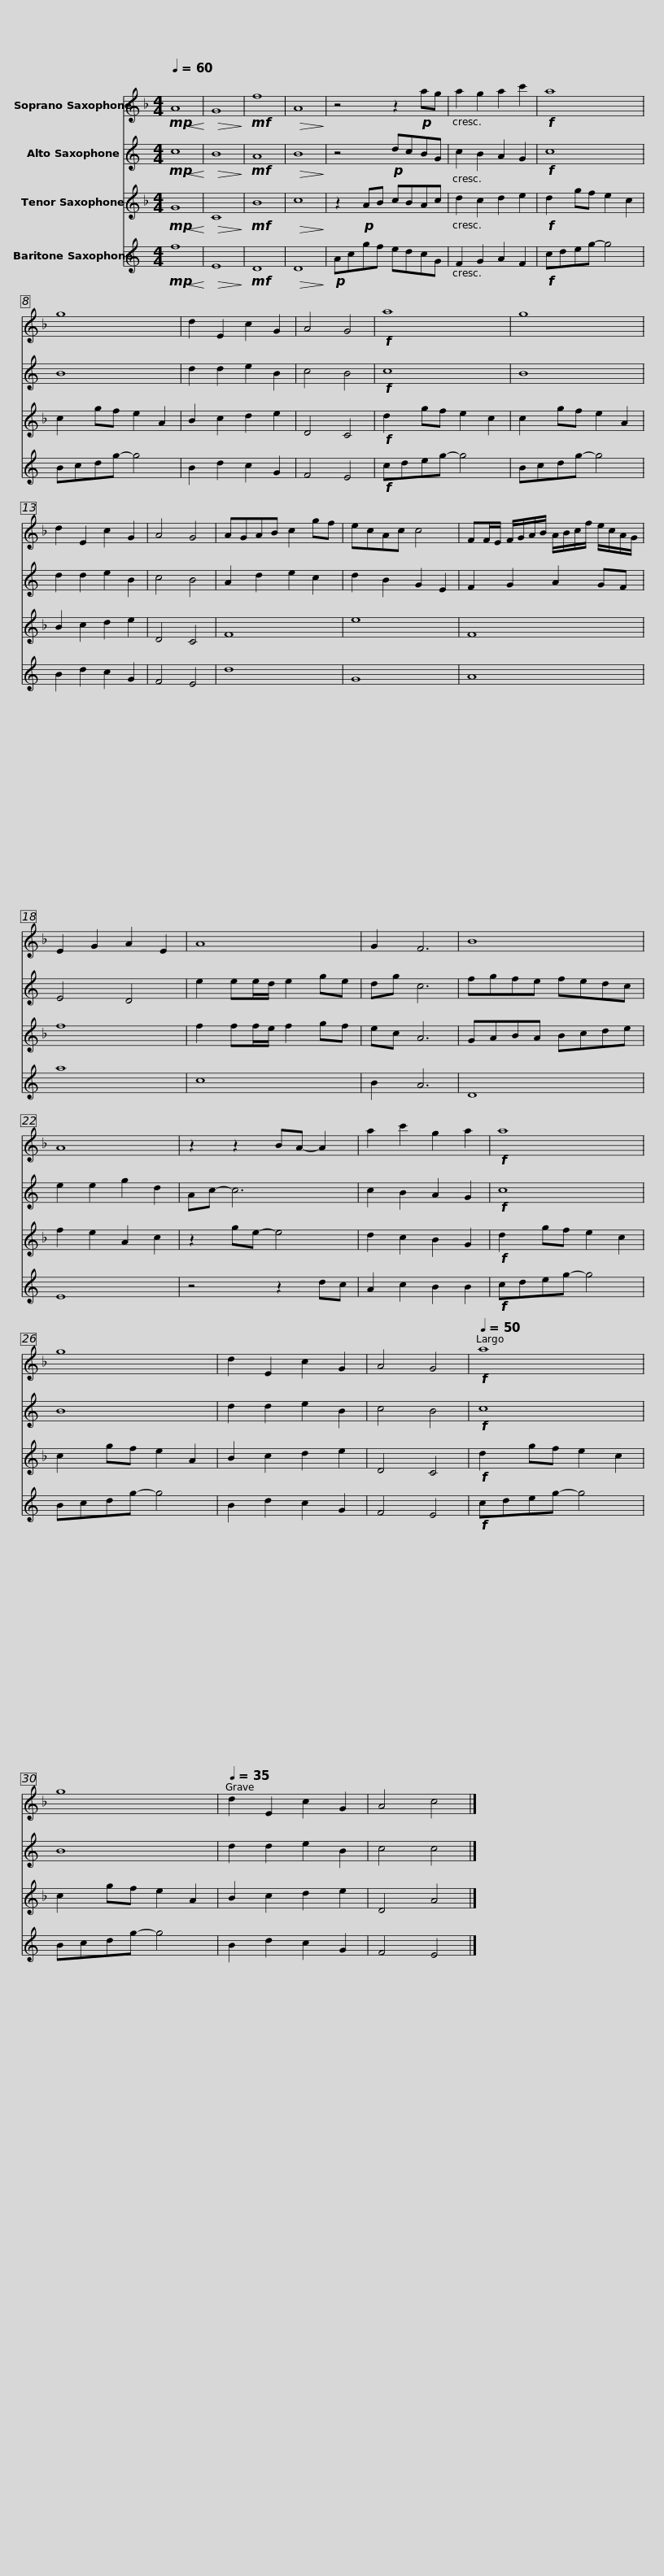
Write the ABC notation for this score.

X:1
%%score 1 2 3 4
L:1/8
Q:1/4=60
M:4/4
I:linebreak $
K:none
V:1 treble transpose=-2
V:2 treble transpose=-9
V:3 treble transpose=-14
V:4 treble transpose=-21
V:1
[K:F]!mp!!<(! A8!<)! |!>(! G8!>)! |!mf! f8 |!>(! A8!>)! | z4 z2!p! ag | %5
 a2 g2 a2 c'2 |!f! a8 | g8 |$ d2 E2 c2 G2 | A4 G4 | %10
!f! a8 | g8 | d2 E2 c2 G2 | A4 G4 | AGAB c2 gf | %15
 ecAc c4 |$ FF/E/ F/G/A/B/ A/B/c/f/ e/c/A/G/ | E2 G2 A2 E2 | A8 | G2 F6 | %20
 B8 | A8 |$ z2 z2 BA- A2 | a2 c'2 g2 a2 |!f! a8 | %25
 g8 | d2 E2 c2 G2 | A4 G4 |!f![Q:1/4=50] a8 |$ g8 | %30
[Q:1/4=35] d2 E2 c2 G2 | A4 c4 |] %32
V:2
[K:C]!mp!!<(! c8!<)! |!>(! B8!>)! |!mf! A8 |!>(! B8!>)! | z4!p! dcBG | %5
 c2 B2 A2 G2 |!f! c8 | B8 |$ d2 d2 e2 B2 | c4 B4 | %10
!f! c8 | B8 | d2 d2 e2 B2 | c4 B4 | A2 d2 e2 c2 | %15
 d2 B2 G2 E2 |$ F2 G2 A2 GF | E4 D4 | e2 ee/d/ e2 ge | dg c6 | %20
 fgfe fedc | e2 e2 g2 d2 |$ Ac- c6 | c2 B2 A2 G2 |!f! c8 | %25
 B8 | d2 d2 e2 B2 | c4 B4 |!f! c8 |$ B8 | %30
 d2 d2 e2 B2 | c4 c4 |] %32
V:3
[K:F]!mp!!<(! G8!<)! |!>(! C8!>)! |!mf! B8 |!>(! c8!>)! | z2!p! AB cBAc | %5
 d2 c2 d2 e2 |!f! d2 gf e2 c2 | c2 gf e2 A2 |$ B2 c2 d2 e2 | D4 C4 | %10
!f! d2 gf e2 c2 | c2 gf e2 A2 | B2 c2 d2 e2 | D4 C4 | F8 | %15
 e8 |$ F8 | f8 | f2 ff/e/ f2 gf | ec A6 | %20
 GABA Bcde | f2 e2 A2 c2 |$ z2 ge- e4 | d2 c2 B2 G2 |!f! d2 gf e2 c2 | %25
 c2 gf e2 A2 | B2 c2 d2 e2 | D4 C4 |!f! d2 gf e2 c2 |$ c2 gf e2 A2 | %30
 B2 c2 d2 e2 | D4 A4 |] %32
V:4
[K:C]!mp!!<(! f8!<)! |!>(! E8!>)! |!mf! D8 |!>(! D8!>)! |!p! Acgf edcG | %5
 F2 G2 A2 F2 |!f! cdeg- g4 | Bcdg- g4 |$ B2 d2 c2 G2 | F4 E4 | %10
!f! cdeg- g4 | Bcdg- g4 | B2 d2 c2 G2 | F4 E4 | d8 | %15
 G8 |$ A8 | a8 | c8 | B2 A6 | %20
 D8 | E8 |$ z4 z2 dc | A2 c2 B2 B2 |!f! cdeg- g4 | %25
 Bcdg- g4 | B2 d2 c2 G2 | F4 E4 |!f! cdeg- g4 |$ Bcdg- g4 | %30
 B2 d2 c2 G2 | F4 E4 |] %32
